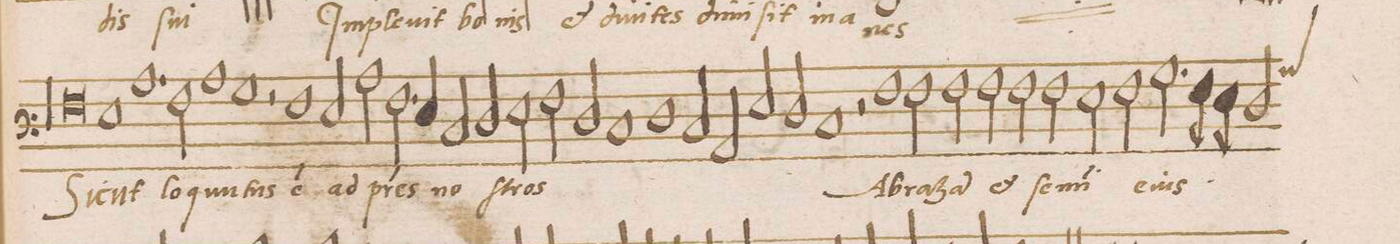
**kern	**text
*I"BASVS	*
*clefF3	*
*k[]	*
*met(C|)	*
*M2/1	*
0r	.
=77	=77
0r	.
=78	=78
0A	Si-
=79	=79
1G	-cut
1.c	lo-
=80	=80
2A\	-qu-
1c	-tus
=81	=81
1B	e(st)
2r	.
1A	ad
=82	=82
2G/	p(a)-
2c\	-(t)res
2.A\	.
=83	=83
4G/	.
2E/	no-
2F/	.
2G\	-ſtros
=84	=84
2A\	.
2F/	.
1E	.
=85	=85
1F	.
2E/	.
2C/	.
=86	=86
2G/	.
2F/	.
1E	.
=87	=87
2r	.
1A	A-
2A\	-bra-
=88	=88
2A\	-hae
2A\	et
2A\	ſe-
2A\	-mi-
=89	=89
2G\	-(ni)
2A\	.
2.B\	e-
8A\	-ius
8G\	.
=90	=90
*custos:G	*
2F/	.
*-	*-
